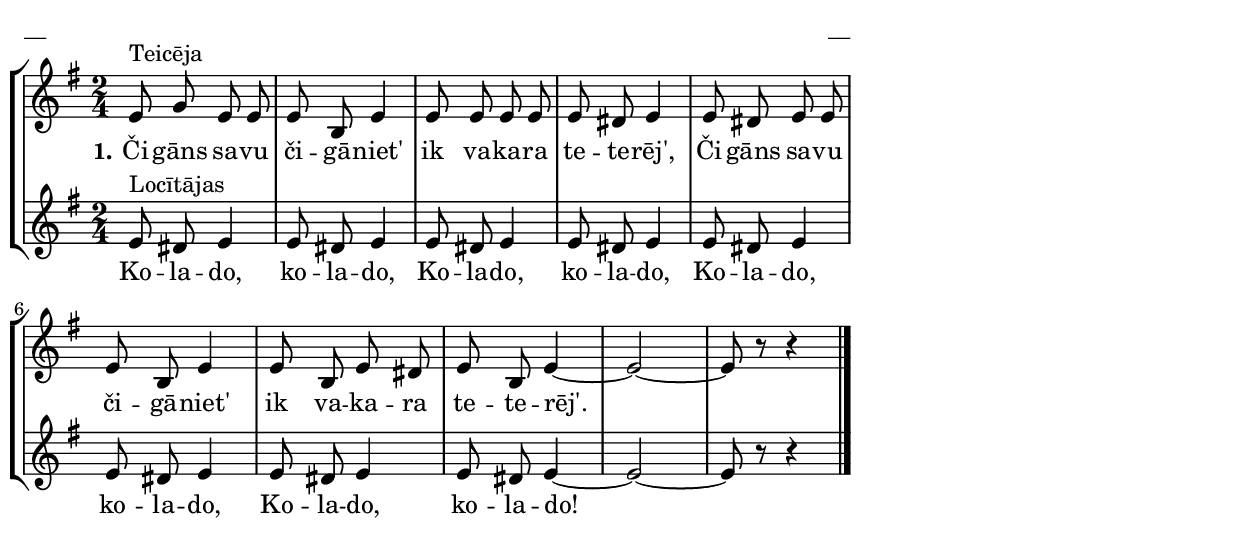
\version "2.13.16"
%\header {
%    title = "Čigāns savu čigāniet'"
%}
%#(set-global-staff-size 18)
\paper {
line-width = 14\cm
left-margin = 0.4\cm
between-system-padding = 0.1\cm
between-system-space = 0.1\cm
}
\layout {
indent = #0
ragged-last = ##f
}



voiceA = \relative c' {
\clef "treble"
\key e \minor
\time 2/4
%MS
e8^"Teicēja" g e e | e8 b e4 | e8 e e e | e8 dis e4 |
%ME 
e8 dis e e | e8 b e4 | e8 b e dis | e8 b e4~ | e2~ | e8 r8 r4
\bar "|."
} 

voiceB = \relative c' {
\clef "treble"
\key e \minor
\time 2/4
e8^"Locītājas" dis e4 | e8 dis e4 | e8 dis e4 | e8 dis e4 | 
e8 dis e4 | e8 dis e4 | e8 dis e4 | e8 dis e4~ | e2~ | e8 r8 r4
\bar "|."
} 


lyricA = \lyricmode {
\set stanza = #"1." Či -- gāns sa -- vu či -- gā -- niet' ik va -- ka -- ra te -- te -- rēj', 
Či -- gāns sa -- vu či -- gā -- niet' ik va -- ka -- ra te -- te -- rēj'.
}

lyricB = \lyricmode {
Ko -- la -- do, ko -- la -- do, Ko -- la -- do, ko -- la -- do, 
Ko -- la -- do, ko -- la -- do, Ko -- la -- do, ko -- la -- do!
}



fullScore = <<
\new StaffGroup <<
\new Staff {
<<
\new Voice = "voiceA" { \oneVoice \autoBeamOff \voiceA }
\lyricsto "voiceA" \new Lyrics \lyricA
>>
}
\new Staff {
<<
\new Voice = "voiceB" { \oneVoice \autoBeamOff \voiceB }
\lyricsto "voiceB" \new Lyrics \lyricB
>>
}
>>
>>

\score {
\fullScore
\header { piece = "__" opus = "__" }
}
\markup { \with-color #(x11-color 'white) \sans \smaller "__" }
\score {
\unfoldRepeats
\fullScore
\midi {
\context { \Staff \remove "Staff_performer" }
\context { \Voice \consists "Staff_performer" }
}
}


